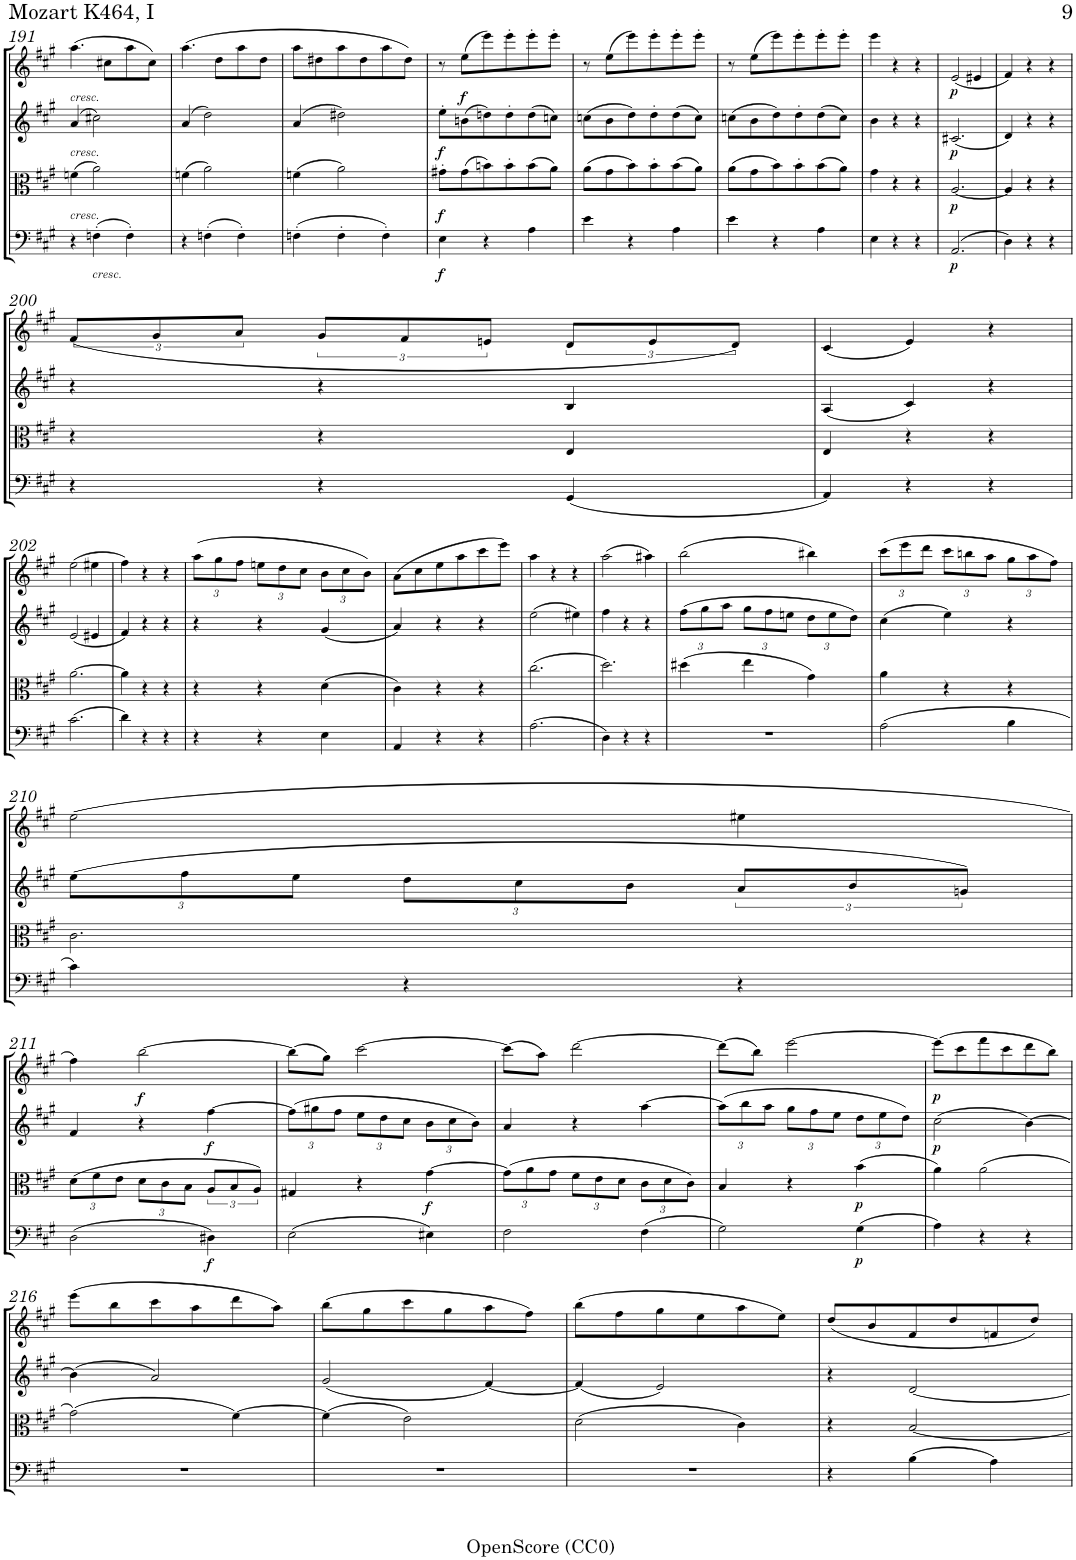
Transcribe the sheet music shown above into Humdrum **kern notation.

**kern	**dynam	**kern	**dynam	**kern	**dynam	**kern	**dynam
*part4	*part4	*part3	*part3	*part2	*part2	*part1	*part1
*staff4	*staff4	*staff3	*staff3	*staff2	*staff2	*staff1	*staff1
*I"Violoncello	*	*I"Viola	*	*I"Violin 2	*	*I"Violin 1	*
*I'Vc	*	*I'Vla	*	*I'Vln	*	*I'Vln	*
!!LO:PB:g=z
*clefF4	*	*clefC3	*	*clefG2	*	*clefG2	*
*k[f#c#g#]	*	*k[f#c#g#]	*	*k[f#c#g#]	*	*k[f#c#g#]	*
*M3/4	*	*M3/4	*	*M3/4	*	*M3/4	*
=191	=191	=191	=191	=191	=191	=191	=191
!	!	!	!	!	!	!LO:TX:b:i:t=cresc.	!
!	!	!	!	!LO:TX:b:i:t=cresc.	!	!	!
!	!	!LO:TX:b:i:t=cresc.	!	!	!	!	!
4r	.	(4fn\	.	(4a/	.	(4.aa\	.
!LO:TX:b:i:t=cresc.	!	!	!	!	!	!	!
(4Fn'\	.	2a\)	.	2cc#X\)	.	.	.
.	.	.	.	.	.	8cc#X\L	.
4F'\)	.	.	.	.	.	8aa\	.
.	.	.	.	.	.	8cc#\J)	.
=192	=192	=192	=192	=192	=192	=192	=192
4r	.	(4fn\	.	(4a/	.	(4.aa\	.
(4Fn'\	.	2a\)	.	2dd\)	.	.	.
.	.	.	.	.	.	8dd\L	.
4F'\)	.	.	.	.	.	8aa\	.
.	.	.	.	.	.	8dd\J	.
=193	=193	=193	=193	=193	=193	=193	=193
(4Fn'\	.	(4fn\	.	(4a/	.	8aa\L	.
.	.	.	.	.	.	8dd#X\	.
4F'\	.	2a\)	.	2dd#X\)	.	8aa\	.
.	.	.	.	.	.	8dd#\	.
4F'\)	.	.	.	.	.	8aa\	.
.	.	.	.	.	.	8dd#\J)	.
=194	=194	=194	=194	=194	=194	=194	=194
!	!LO:DY:b	!	!LO:DY:b	!	!LO:DY:b	!	!
4E\	f	8g#X'\L	f	8ee'\L	f	8r	.
!	!	!	!	!	!	!	!LO:DY:b
.	.	(8g#\	.	(8bn\	.	(8ee\L	f
4r	.	8bn\)	.	8ddn\)	.	8eee'\)	.
.	.	8b'\	.	8dd'\	.	8eee'\	.
4A\	.	(8b\	.	(8dd\	.	8eee'\	.
.	.	8a\J)	.	8ccn\J)	.	8eee'\J	.
=195	=195	=195	=195	=195	=195	=195	=195
4e\	.	(8a\L	.	(8ccn\L	.	8r	.
.	.	8g#\	.	8b\	.	(8ee\L	.
4r	.	8b\)	.	8dd\)	.	8eee'\)	.
.	.	8b'\	.	8dd'\	.	8eee'\	.
4A\	.	(8b\	.	(8dd\	.	8eee'\	.
.	.	8a\J)	.	8cc\J)	.	8eee'\J	.
=196	=196	=196	=196	=196	=196	=196	=196
4e\	.	(8a\L	.	(8ccn\L	.	8r	.
.	.	8g#\	.	8b\	.	(8ee\L	.
4r	.	8b\)	.	8dd\)	.	8eee'\)	.
.	.	8b'\	.	8dd'\	.	8eee'\	.
4A\	.	(8b\	.	(8dd\	.	8eee'\	.
.	.	8a\J)	.	8cc\J)	.	8eee'\J	.
=197	=197	=197	=197	=197	=197	=197	=197
4E\	.	4g#\	.	4b\	.	4eee\	.
4r	.	4r	.	4r	.	4r	.
4r	.	4r	.	4r	.	4r	.
=198	=198	=198	=198	=198	=198	=198	=198
!	!LO:DY:b	!	!LO:DY:b	!	!LO:DY:b	!	!LO:DY:b
(>2.AA/	p	[2.A/	p	(2.c#X/	p	(2e/	p
.	.	.	.	.	.	4e#X/	.
=199	=199	=199	=199	=199	=199	=199	=199
4D\)	.	4A/]	.	4d/)	.	4f#/)	.
4r	.	4r	.	4r	.	4r	.
4r	.	4r	.	4r	.	4r	.
!!LO:LB:g=z
=200	=200	=200	=200	=200	=200	=200	=200
4r	.	4r	.	4r	.	(12f#/L	.
.	.	.	.	.	.	12g#/	.
.	.	.	.	.	.	12a/J	.
4r	.	4r	.	4r	.	12g#/L	.
.	.	.	.	.	.	12f#/	.
.	.	.	.	.	.	12en/J	.
(4GG#/	.	4E/	.	4B/	.	12d/L	.
.	.	.	.	.	.	12e/	.
.	.	.	.	.	.	12d/J)	.
=201	=201	=201	=201	=201	=201	=201	=201
4AA/)	.	4E/	.	(4A/	.	(4c#/	.
4r	.	4r	.	4c#/)	.	4e/)	.
4r	.	4r	.	4r	.	4r	.
!!LO:LB:g=z
=202	=202	=202	=202	=202	=202	=202	=202
(2.c#\	.	[2.a\	.	(2e/	.	(2ee\	.
.	.	.	.	4e#X/	.	4ee#X\	.
=203	=203	=203	=203	=203	=203	=203	=203
4d\)	.	4a\]	.	4f#/)	.	4ff#\)	.
4r	.	4r	.	4r	.	4r	.
4r	.	4r	.	4r	.	4r	.
=204	=204	=204	=204	=204	=204	=204	=204
*	*	*	*	*	*	*Xbrackettup	*
4r	.	4r	.	4r	.	(12aa\L	.
.	.	.	.	.	.	12gg#\	.
.	.	.	.	.	.	12ff#\J	.
4r	.	4r	.	4r	.	12een\L	.
.	.	.	.	.	.	12dd\	.
.	.	.	.	.	.	12cc#\J	.
4E\	.	(4d\	.	(4g#/	.	12b\L	.
.	.	.	.	.	.	12cc#\	.
.	.	.	.	.	.	12b\J)	.
=205	=205	=205	=205	=205	=205	=205	=205
4AA/	.	4c#\)	.	4a/)	.	(8a\L	.
.	.	.	.	.	.	8cc#\	.
4r	.	4r	.	4r	.	8ee\	.
.	.	.	.	.	.	8aa\	.
4r	.	4r	.	4r	.	8ccc#\	.
.	.	.	.	.	.	8eee\J)	.
=206	=206	=206	=206	=206	=206	=206	=206
(2.A\	.	(2.cc#\	.	(2ee\	.	4aa\	.
.	.	.	.	.	.	4r	.
.	.	.	.	4ee#X\)	.	4r	.
=207	=207	=207	=207	=207	=207	=207	=207
4D\)	.	2.dd\)	.	4ff#\	.	(2aa\	.
4r	.	.	.	4r	.	.	.
4r	.	.	.	4r	.	4aa#X\)	.
=208	=208	=208	=208	=208	=208	=208	=208
*	*	*	*	*Xbrackettup	*	*	*
2.r	.	(4dd#X\	.	(12ff#\L	.	(2bb\	.
.	.	.	.	12gg#\	.	.	.
.	.	.	.	12aa\J	.	.	.
.	.	4ee\	.	12gg#\L	.	.	.
.	.	.	.	12ff#\	.	.	.
.	.	.	.	12een\J	.	.	.
.	.	4g#\)	.	12dd\L	.	4bb#X\)	.
.	.	.	.	12ee\	.	.	.
.	.	.	.	12dd\J)	.	.	.
=209	=209	=209	=209	=209	=209	=209	=209
(2A\	.	4a\	.	(4cc#\	.	(12ccc#\L	.
.	.	.	.	.	.	12eee\	.
.	.	.	.	.	.	12ddd\J	.
.	.	4r	.	4ee\)	.	12ccc#\L	.
.	.	.	.	.	.	12bbn\	.
.	.	.	.	.	.	12aa\J	.
4B\	.	4r	.	4r	.	12gg#\L	.
.	.	.	.	.	.	12aa\	.
.	.	.	.	.	.	12ff#\J)	.
!!LO:LB:g=z
=210	=210	=210	=210	=210	=210	=210	=210
4c#\)	.	2.c#\	.	(12ee\L	.	(2ee\	.
.	.	.	.	12ff#\	.	.	.
.	.	.	.	12ee\J	.	.	.
4r	.	.	.	12dd\L	.	.	.
.	.	.	.	12cc#\	.	.	.
.	.	.	.	12b\J	.	.	.
*	*	*	*	*brackettup	*	*	*
4r	.	.	.	12a/L	.	4ee#X\	.
.	.	.	.	12b/	.	.	.
.	.	.	.	12gn/J)	.	.	.
!!LO:LB:g=z
=211	=211	=211	=211	=211	=211	=211	=211
*	*	*Xbrackettup	*	*	*	*	*
(2D\	.	(12d\L	.	4f#/	.	4ff#'\)	.
.	.	12f#\	.	.	.	.	.
.	.	12e\J	.	.	.	.	.
!	!	!	!	!	!	!	!LO:DY:b
.	.	12d\L	.	4r	.	[2bb\	f
.	.	12c#\	.	.	.	.	.
.	.	12B\J	.	.	.	.	.
*	*	*brackettup	*	*	*	*	*
!	!LO:DY:b	!	!	!	!LO:DY:b	!	!
4D#X\)	f	12A/L	.	[4ff#\	f	.	.
.	.	12B/	.	.	.	.	.
.	.	12A/J)	.	.	.	.	.
=212	=212	=212	=212	=212	=212	=212	=212
*	*	*	*	*Xbrackettup	*	*	*
(2E\	.	4G#X/	.	(12ff#\L]	.	(8bb\L]	.
.	.	.	.	12gg#X\	.	.	.
.	.	.	.	.	.	8gg#\J)	.
.	.	.	.	12ff#\J	.	.	.
.	.	4r	.	12ee\L	.	[2ccc#\	.
.	.	.	.	12dd\	.	.	.
.	.	.	.	12cc#\J	.	.	.
!	!	!	!LO:DY:b	!	!	!	!
4E#X\)	.	[4g#\	f	12b\L	.	.	.
.	.	.	.	12cc#\	.	.	.
.	.	.	.	12b\J)	.	.	.
=213	=213	=213	=213	=213	=213	=213	=213
*	*	*Xbrackettup	*	*	*	*	*
2F#\	.	(12g#\L]	.	4a/	.	(8ccc#\L]	.
.	.	12a\	.	.	.	.	.
.	.	.	.	.	.	8aa\J)	.
.	.	12g#\J	.	.	.	.	.
.	.	12f#\L	.	4r	.	[2ddd\	.
.	.	12e\	.	.	.	.	.
.	.	12d\J	.	.	.	.	.
(>4F#\	.	12c#\L	.	[4aa\	.	.	.
.	.	12d\	.	.	.	.	.
.	.	12c#\J)	.	.	.	.	.
=214	=214	=214	=214	=214	=214	=214	=214
2G#\)	.	4B/	.	(12aa\L]	.	(8ddd\L]	.
.	.	.	.	12bb\	.	.	.
.	.	.	.	.	.	8bb\J)	.
.	.	.	.	12aa\J	.	.	.
.	.	4r	.	12gg#\L	.	[2eee\	.
.	.	.	.	12ff#\	.	.	.
.	.	.	.	12ee\J	.	.	.
!	!LO:DY:b	!	!LO:DY:b	!	!	!	!
(4G#\	p	(4b\	p	12dd\L	.	.	.
.	.	.	.	12ee\	.	.	.
.	.	.	.	12dd\J)	.	.	.
=215	=215	=215	=215	=215	=215	=215	=215
!	!	!	!	!	!LO:DY:b	!	!LO:DY:b
4A\)	.	4a\)	.	(2cc#\	p	(8eee\L]	p
.	.	.	.	.	.	8ccc#\	.
4r	.	(2a\	.	.	.	8fff#\	.
.	.	.	.	.	.	8ccc#\	.
4r	.	.	.	[4b\)	.	8ddd\	.
.	.	.	.	.	.	8bb\J)	.
!!LO:LB:g=z
=216	=216	=216	=216	=216	=216	=216	=216
2.r	.	(2g#\)	.	(4b\]	.	(8eee\L	.
.	.	.	.	.	.	8bb\	.
.	.	.	.	2a/)	.	8ccc#\	.
.	.	.	.	.	.	8aa\	.
.	.	[4f#\)	.	.	.	8ddd\	.
.	.	.	.	.	.	8aa\J)	.
=217	=217	=217	=217	=217	=217	=217	=217
2.r	.	(4f#\]	.	(2g#/	.	(8bb\L	.
.	.	.	.	.	.	8gg#\	.
.	.	2e\)	.	.	.	8ccc#\	.
.	.	.	.	.	.	8gg#\	.
.	.	.	.	[4f#/)	.	8aa\	.
.	.	.	.	.	.	8ff#\J)	.
=218	=218	=218	=218	=218	=218	=218	=218
2.r	.	(2d\	.	(4f#/]	.	(8bb\L	.
.	.	.	.	.	.	8ff#\	.
.	.	.	.	2e/)	.	8gg#\	.
.	.	.	.	.	.	8ee\	.
.	.	4c#\)	.	.	.	8aa\	.
.	.	.	.	.	.	8ee\J)	.
=219	=219	=219	=219	=219	=219	=219	=219
4r	.	4r	.	4r	.	(8dd/L	.
.	.	.	.	.	.	8b/	.
(4B\	.	[2B/	.	[2d/	.	8f#/	.
.	.	.	.	.	.	8dd/	.
4A\)	.	.	.	.	.	8fn/	.
.	.	.	.	.	.	8dd/J)	.
=	=	=	=	=	=	=	=
*-	*-	*-	*-	*-	*-	*-	*-
